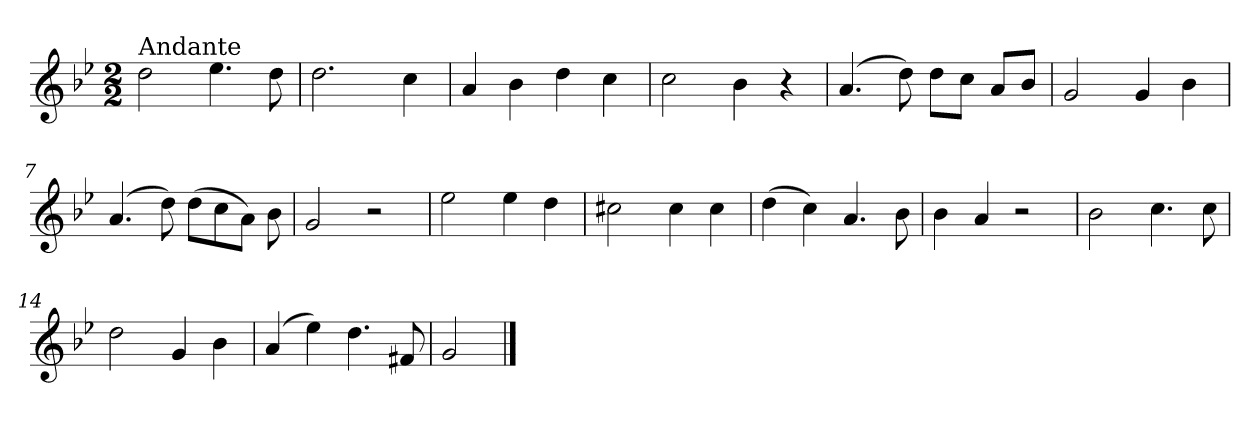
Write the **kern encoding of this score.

**kern
*part1
*staff1
*clefG2
*k[b-e-]
*g:
*M2/2
=1
!LO:TX:a:t=Andante
2dd\
4.ee-\
8dd\
=2
2.dd\
4cc\
=3
4a/
4b-\
4dd\
4cc\
=4
2cc\
4b-\
4r
=5
(>4.a/
8dd\)
8dd\L
8cc\J
8a/L
8b-/J
=6
2g/
4g/
4b-\
!!LO:LB:g=z
=7
(>4.a/
8dd\)
(>8dd\L
8cc\
8a\J)
8b-\
=8
2g/
2r
=9
2ee-\
4ee-\
4dd\
=10
2cc#X\
4cc#\
4cc#\
=11
(>4dd\
4cc\)
4.a/
8b-\
=12
4b-\
4a/
2r
!!LO:LB:g=z
=13
2b-\
4.cc\
8cc\
=14
2dd\
4g/
4b-\
=15
(>4a/
4ee-\)
4.dd\
8f#X/
=16
2g/
==
*-
